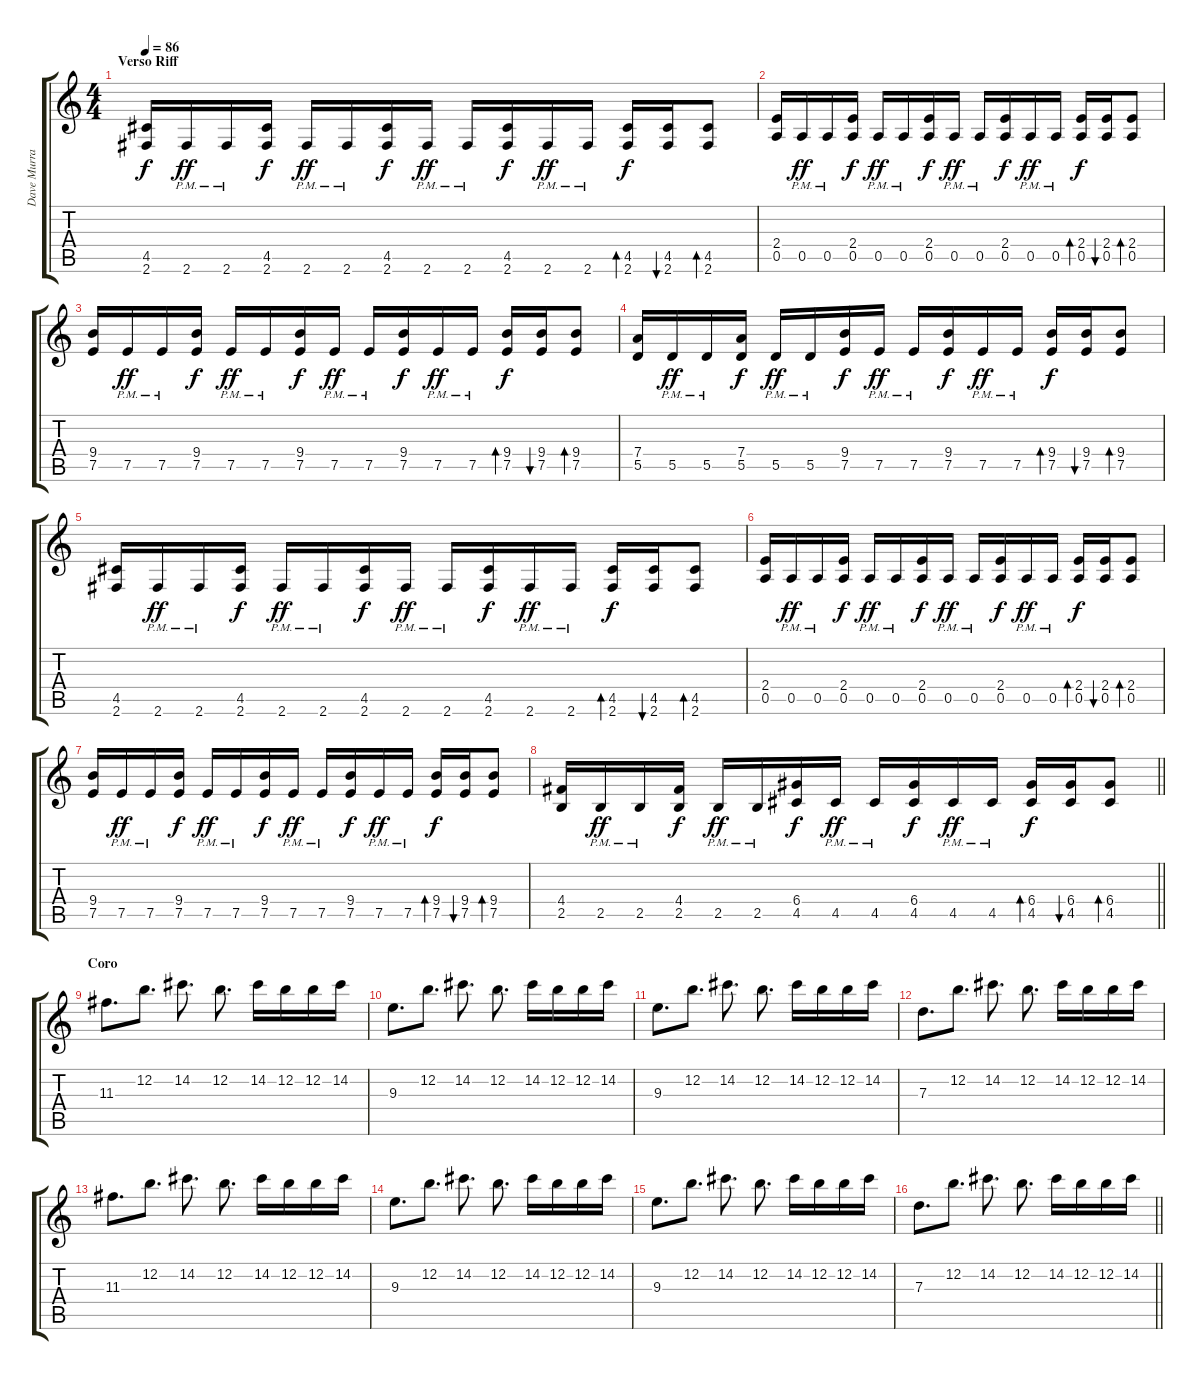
\track ("Dave Murray" "Dave Murra") {instrument distortionguitar}
\staff {score tabs}
\tuning (E4 B3 G3 D3 A2 E2) {hide}
\ts (4 4)
\section ("" "Verso Riff")
\tempo 86
\clef g2
\ks c
(4.5 2.6).16{dy f} 2.6{pm}.16{dy ff} 2.6{pm}.16 (4.5 2.6).16{dy f} 2.6{pm}.16{dy ff} 2.6{pm}.16 (4.5 2.6).16{dy f} 2.6{pm}.16{dy ff} 2.6{pm}.16 (4.5 2.6).16{dy f} 2.6{pm}.16{dy ff} 2.6{pm}.16 (4.5 2.6).16{bd 30 dy f} (4.5 2.6).16{bu 30} (4.5 2.6).8{bd 30} |
(2.4 0.5).16 0.5{pm}.16{dy ff} 0.5{pm}.16 (2.4 0.5).16{dy f} 0.5{pm}.16{dy ff} 0.5{pm}.16 (2.4 0.5).16{dy f} 0.5{pm}.16{dy ff} 0.5{pm}.16 (2.4 0.5).16{dy f} 0.5{pm}.16{dy ff} 0.5{pm}.16 (2.4 0.5).16{bd 30 dy f} (2.4 0.5).16{bu 30} (2.4 0.5).8{bd 30} |
(9.4 7.5).16 7.5{pm}.16{dy ff} 7.5{pm}.16 (9.4 7.5).16{dy f} 7.5{pm}.16{dy ff} 7.5{pm}.16 (9.4 7.5).16{dy f} 7.5{pm}.16{dy ff} 7.5{pm}.16 (9.4 7.5).16{dy f} 7.5{pm}.16{dy ff} 7.5{pm}.16 (9.4 7.5).16{bd 30 dy f} (9.4 7.5).16{bu 30} (9.4 7.5).8{bd 30} |
(7.4 5.5).16 5.5{pm}.16{dy ff} 5.5{pm}.16 (7.4 5.5).16{dy f} 5.5{pm}.16{dy ff} 5.5{pm}.16 (9.4 7.5).16{dy f} 7.5{pm}.16{dy ff} 7.5{pm}.16 (9.4 7.5).16{dy f} 7.5{pm}.16{dy ff} 7.5{pm}.16 (9.4 7.5).16{bd 30 dy f} (9.4 7.5).16{bu 30} (9.4 7.5).8{bd 30} |
(4.5 2.6).16 2.6{pm}.16{dy ff} 2.6{pm}.16 (4.5 2.6).16{dy f} 2.6{pm}.16{dy ff} 2.6{pm}.16 (4.5 2.6).16{dy f} 2.6{pm}.16{dy ff} 2.6{pm}.16 (4.5 2.6).16{dy f} 2.6{pm}.16{dy ff} 2.6{pm}.16 (4.5 2.6).16{bd 30 dy f} (4.5 2.6).16{bu 30} (4.5 2.6).8{bd 30} |
(2.4 0.5).16 0.5{pm}.16{dy ff} 0.5{pm}.16 (2.4 0.5).16{dy f} 0.5{pm}.16{dy ff} 0.5{pm}.16 (2.4 0.5).16{dy f} 0.5{pm}.16{dy ff} 0.5{pm}.16 (2.4 0.5).16{dy f} 0.5{pm}.16{dy ff} 0.5{pm}.16 (2.4 0.5).16{bd 30 dy f} (2.4 0.5).16{bu 30} (2.4 0.5).8{bd 30} |
(9.4 7.5).16 7.5{pm}.16{dy ff} 7.5{pm}.16 (9.4 7.5).16{dy f} 7.5{pm}.16{dy ff} 7.5{pm}.16 (9.4 7.5).16{dy f} 7.5{pm}.16{dy ff} 7.5{pm}.16 (9.4 7.5).16{dy f} 7.5{pm}.16{dy ff} 7.5{pm}.16 (9.4 7.5).16{bd 30 dy f} (9.4 7.5).16{bu 30} (9.4 7.5).8{bd 30} |
\barLineRight lightlight
(4.4 2.5).16 2.5{pm}.16{dy ff} 2.5{pm}.16 (4.4 2.5).16{dy f} 2.5{pm}.16{dy ff} 2.5{pm}.16 (6.4 4.5).16{dy f} 4.5{pm}.16{dy ff} 4.5{pm}.16 (6.4 4.5).16{dy f} 4.5{pm}.16{dy ff} 4.5{pm}.16 (6.4 4.5).16{bd 30 dy f} (6.4 4.5).16{bu 30} (6.4 4.5).8{bd 30} |
\section ("" "Coro")
11.3.8{d} 12.2.8{d} 14.2.8{d} 12.2.8{d} 14.2.16 12.2.16 12.2.16 14.2.16 |
9.3.8{d} 12.2.8{d} 14.2.8{d} 12.2.8{d} 14.2.16 12.2.16 12.2.16 14.2.16 |
9.3.8{d} 12.2.8{d} 14.2.8{d} 12.2.8{d} 14.2.16 12.2.16 12.2.16 14.2.16 |
7.3.8{d} 12.2.8{d} 14.2.8{d} 12.2.8{d} 14.2.16 12.2.16 12.2.16 14.2.16 |
11.3.8{d} 12.2.8{d} 14.2.8{d} 12.2.8{d} 14.2.16 12.2.16 12.2.16 14.2.16 |
9.3.8{d} 12.2.8{d} 14.2.8{d} 12.2.8{d} 14.2.16 12.2.16 12.2.16 14.2.16 |
9.3.8{d} 12.2.8{d} 14.2.8{d} 12.2.8{d} 14.2.16 12.2.16 12.2.16 14.2.16 |
\barLineRight lightlight
7.3.8{d} 12.2.8{d} 14.2.8{d} 12.2.8{d} 14.2.16 12.2.16 12.2.16 14.2.16
